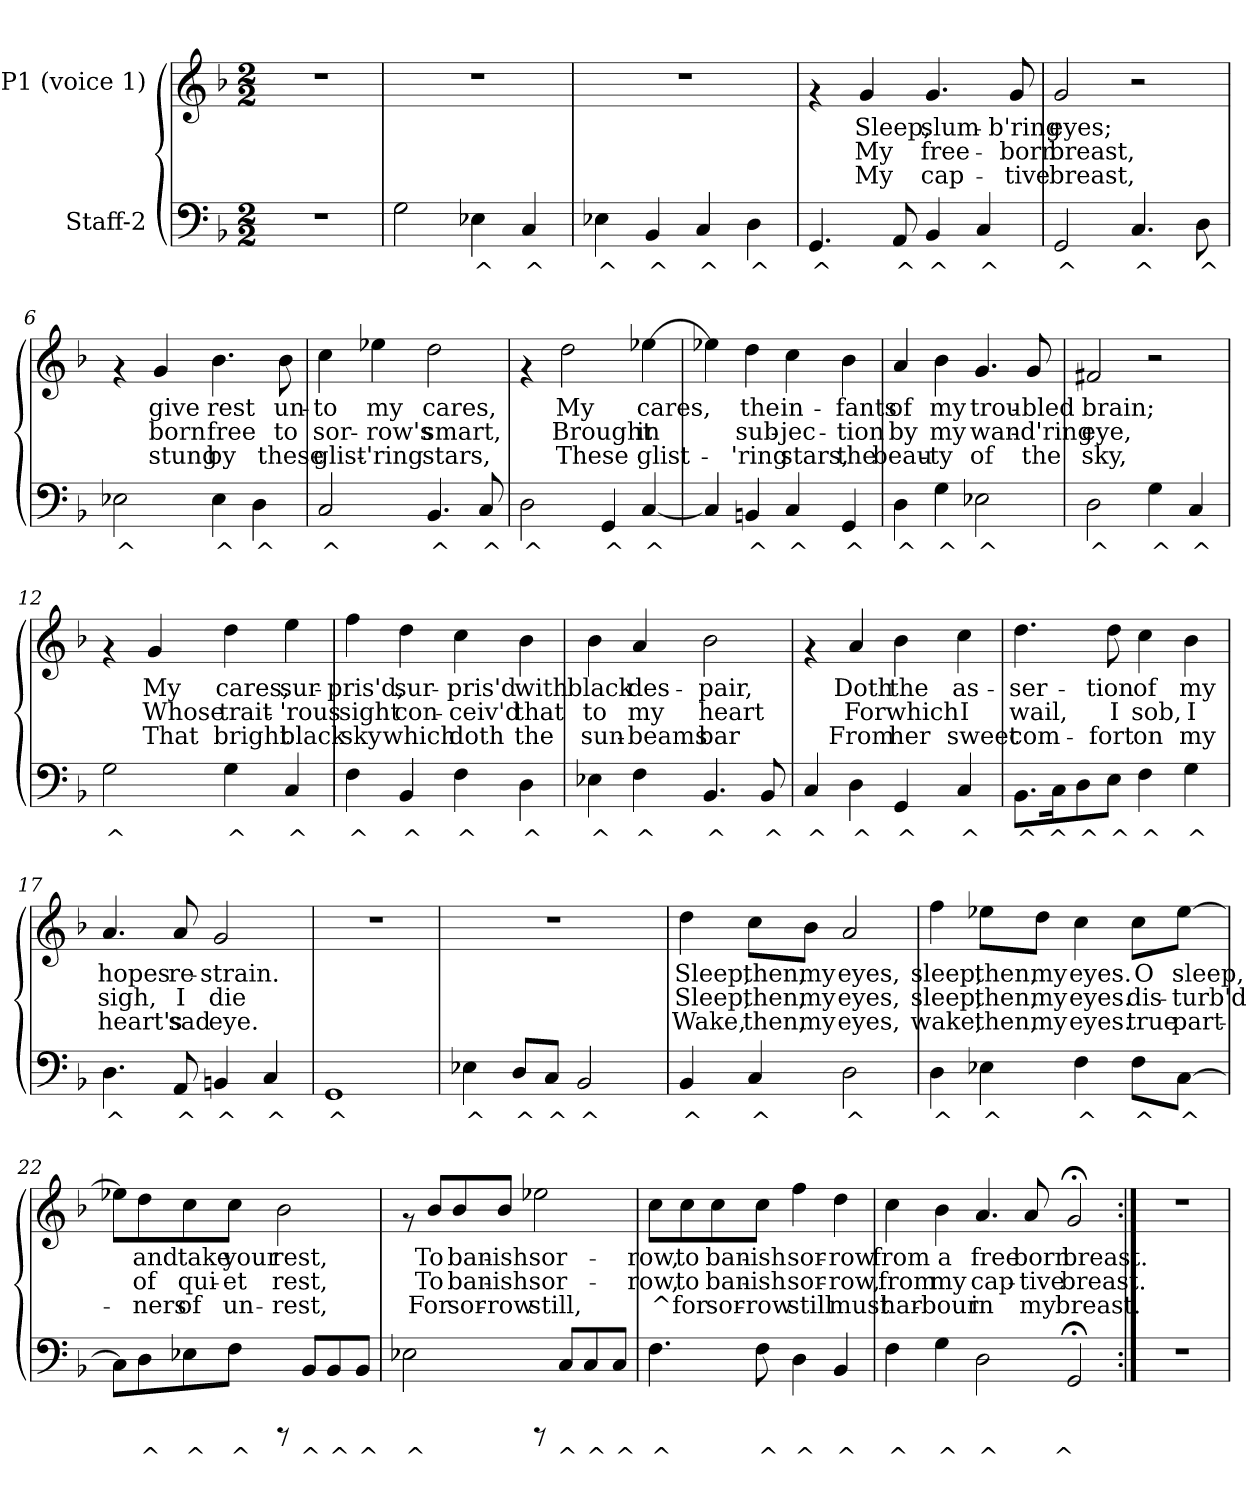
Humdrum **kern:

**kern	**text	**kern	**text	**text	**text
*part2	*part2	*part1	*part1	*part1	*part1
*staff2	*staff2	*staff1	*staff1	*staff1	*staff1
*I"Staff-2	*	*I"P1 (voice 1)	*	*	*
!!LO:PB:g=z
*stria5	*	*stria5	*	*	*
*clefF4	*	*clefG2	*	*	*
*k[b-]	*	*k[b-]	*	*	*
*F:	*	*F:	*	*	*
*M2/2	*	*M2/2	*	*	*
=1	=1	=1	=1	=1	=1
1r	.	1r	.	.	.
=2	=2	=2	=2	=2	=2
*	*	*MM132	*	*	*
!	!LO:LY:b:cj	!	!	!	!
2G\	.	1r	.	.	.
!	!LO:LY:b:cj	!	!	!	!
4E-X\	^	.	.	.	.
!	!LO:LY:b:cj	!	!	!	!
4C/	^	.	.	.	.
=3	=3	=3	=3	=3	=3
!	!LO:LY:b:cj	!	!	!	!
4E-X\	^	1r	.	.	.
!	!LO:LY:b:cj	!	!	!	!
4BB-/	^	.	.	.	.
!	!LO:LY:b:cj	!	!	!	!
4C/	^	.	.	.	.
!	!LO:LY:b:cj	!	!	!	!
4D\	^	.	.	.	.
=4	=4	=4	=4	=4	=4
!	!LO:LY:b:cj	!	!	!	!
4.GG/	^	4rf	.	.	.
!	!	!	!LO:LY:b:cj	!LO:LY:b:cj	!LO:LY:b:cj
.	.	4g/	Sleep,	My	My
!	!LO:LY:b:cj	!	!	!	!
8AA/	^	.	.	.	.
!	!LO:LY:b:cj	!	!LO:LY:b:cj	!LO:LY:b:cj	!LO:LY:b:cj
4BB-/	^	4.g/	slum-	-free-	-cap-
!	!LO:LY:b:cj	!	!	!	!
4C/	^	.	.	.	.
!	!	!	!LO:LY:b:cj	!LO:LY:b:cj	!LO:LY:b:cj
.	.	8g/	-b'ring	born	tive
=5	=5	=5	=5	=5	=5
!	!LO:LY:b:cj	!	!LO:LY:b:cj	!LO:LY:b:cj	!LO:LY:b:cj
2GG/	^	2g/	eyes;	breast,	breast,
!	!LO:LY:b:cj	!	!	!	!
4.C/	^	2r	.	.	.
!	!LO:LY:b:cj	!	!	!	!
8D\	^	.	.	.	.
!!LO:LB:g=z
=6	=6	=6	=6	=6	=6
!	!LO:LY:b:cj	!	!	!	!
2E-X\	^	4rf	.	.	.
!	!	!	!LO:LY:b:cj	!LO:LY:b:cj	!LO:LY:b:cj
.	.	4g/	give	born	stung
!	!LO:LY:b:cj	!	!LO:LY:b:cj	!LO:LY:b:cj	!LO:LY:b:cj
4E-\	^	4.b-\	rest	free	by
!	!LO:LY:b:cj	!	!	!	!
4D\	^	.	.	.	.
!	!	!	!LO:LY:b:cj	!LO:LY:b:cj	!LO:LY:b:cj
.	.	8b-\	un-	-to	these
=7	=7	=7	=7	=7	=7
!	!LO:LY:b:cj	!	!LO:LY:b:cj	!LO:LY:b:cj	!LO:LY:b:cj
2C/	^	4cc\	to	sor-	-glist-
!	!	!	!LO:LY:b:cj	!LO:LY:b:cj	!LO:LY:b:cj
.	.	4ee-X\	-my	row's	'ring
!	!LO:LY:b:cj	!	!LO:LY:b:cj	!LO:LY:b:cj	!LO:LY:b:cj
4.BB-/	^	2dd\	cares,	smart,	stars,
!	!LO:LY:b:cj	!	!	!	!
8C/	^	.	.	.	.
=8	=8	=8	=8	=8	=8
!	!LO:LY:b:cj	!	!	!	!
2D\	^	4rf	.	.	.
!	!	!	!LO:LY:b:cj	!LO:LY:b:cj	!LO:LY:b:cj
.	.	2dd\	My	Brought	These
!	!LO:LY:b:cj	!	!	!	!
4GG/	^	.	.	.	.
!	!LO:LY:b:cj	!	!LO:LY:b:cj	!LO:LY:b:cj	!LO:LY:b:cj
[<4C/	^	[>4ee-X\	cares,	in	glist-
=9	=9	=9	=9	=9	=9
!	!LO:LY:b:cj	!	!LO:LY:b:cj	!LO:LY:b:cj	!LO:LY:b:cj
4C/]	.	4ee-X\]	-	.	.
!	!LO:LY:b:cj	!	!LO:LY:b:cj	!LO:LY:b:cj	!LO:LY:b:cj
4BBn/	^	4dd\	the	sub-	-'ring
!	!LO:LY:b:cj	!	!LO:LY:b:cj	!LO:LY:b:cj	!LO:LY:b:cj
4C/	^	4cc\	in-	-jec-	-stars,
!	!LO:LY:b:cj	!	!LO:LY:b:cj	!LO:LY:b:cj	!LO:LY:b:cj
4GG/	^	4b-\	fants	tion	the
=10	=10	=10	=10	=10	=10
!	!LO:LY:b:cj	!	!LO:LY:b:cj	!LO:LY:b:cj	!LO:LY:b:cj
4D\	^	4a/	of	by	beau-
!	!LO:LY:b:cj	!	!LO:LY:b:cj	!LO:LY:b:cj	!LO:LY:b:cj
4G\	^	4b-\	-my	my	ty
!	!LO:LY:b:cj	!	!LO:LY:b:cj	!LO:LY:b:cj	!LO:LY:b:cj
2E-X\	^	4.g/	trou-	-wan-	-of
!	!	!	!LO:LY:b:cj	!LO:LY:b:cj	!LO:LY:b:cj
.	.	8g/	bled	d'ring	the
!!LO:LB:g=z
=11	=11	=11	=11	=11	=11
!	!LO:LY:b:cj	!	!LO:LY:b:cj	!LO:LY:b:cj	!LO:LY:b:cj
2D\	^	2f#X/	brain;	eye,	sky,
!	!LO:LY:b:cj	!	!	!	!
4G\	^	2r	.	.	.
!	!LO:LY:b:cj	!	!	!	!
4C/	^	.	.	.	.
=12	=12	=12	=12	=12	=12
!	!LO:LY:b:cj	!	!	!	!
2G\	^	4rf	.	.	.
!	!	!	!LO:LY:b:cj	!LO:LY:b:cj	!LO:LY:b:cj
.	.	4g/	My	Whose	That
!	!LO:LY:b:cj	!	!LO:LY:b:cj	!LO:LY:b:cj	!LO:LY:b:cj
4G\	^	4dd\	cares,	trait-	-bright
!	!LO:LY:b:cj	!	!LO:LY:b:cj	!LO:LY:b:cj	!LO:LY:b:cj
4C/	^	4ee\	sur-	-'rous	black
=13	=13	=13	=13	=13	=13
!	!LO:LY:b:cj	!	!LO:LY:b:cj	!LO:LY:b:cj	!LO:LY:b:cj
4F\	^	4ff\	pris'd,	sight	sky
!	!LO:LY:b:cj	!	!LO:LY:b:cj	!LO:LY:b:cj	!LO:LY:b:cj
4BB-/	^	4dd\	sur-	-con-	-which
!	!LO:LY:b:cj	!	!LO:LY:b:cj	!LO:LY:b:cj	!LO:LY:b:cj
4F\	^	4cc\	pris'd	ceiv'd	doth
!	!LO:LY:b:cj	!	!LO:LY:b:cj	!LO:LY:b:cj	!LO:LY:b:cj
4D\	^	4b-\	with	that	the
=14	=14	=14	=14	=14	=14
!	!LO:LY:b:cj	!	!LO:LY:b:cj	!LO:LY:b:cj	!LO:LY:b:cj
4E-X\	^	4b-\	black	to	sun-
!	!LO:LY:b:cj	!	!LO:LY:b:cj	!LO:LY:b:cj	!LO:LY:b:cj
4F\	^	4a/	-des-	-my	beams
!	!LO:LY:b:cj	!	!LO:LY:b:cj	!LO:LY:b:cj	!LO:LY:b:cj
4.BB-/	^	2b-\	pair,	heart	bar
!	!LO:LY:b:cj	!	!	!	!
8BB-/	^	.	.	.	.
=15	=15	=15	=15	=15	=15
!	!LO:LY:b:cj	!	!	!	!
4C/	^	4rf	.	.	.
!	!LO:LY:b:cj	!	!LO:LY:b:cj	!LO:LY:b:cj	!LO:LY:b:cj
4D\	^	4a/	Doth	For	From
!	!LO:LY:b:cj	!	!LO:LY:b:cj	!LO:LY:b:cj	!LO:LY:b:cj
4GG/	^	4b-\	the	which	her
!	!LO:LY:b:cj	!	!LO:LY:b:cj	!LO:LY:b:cj	!LO:LY:b:cj
4C/	^	4cc\	as-	-I	sweet
!!LO:LB:g=z
=16	=16	=16	=16	=16	=16
!	!LO:LY:b:cj	!	!LO:LY:b:cj	!LO:LY:b:cj	!LO:LY:b:cj
8.BB-\L	^	4.dd\	ser-	-wail,	com-
!	!LO:LY:b:cj	!	!	!	!
16C\	^	.	.	.	.
!	!LO:LY:b:cj	!	!	!	!
8D\	^	.	.	.	.
!	!LO:LY:b:cj	!	!LO:LY:b:cj	!LO:LY:b:cj	!LO:LY:b:cj
8E\J	^	8dd\	-tion	I	fort
!	!LO:LY:b:cj	!	!LO:LY:b:cj	!LO:LY:b:cj	!LO:LY:b:cj
4F\	^	4cc\	of	sob,	on
!	!LO:LY:b:cj	!	!LO:LY:b:cj	!LO:LY:b:cj	!LO:LY:b:cj
4G\	^	4b-\	my	I	my
=17	=17	=17	=17	=17	=17
!	!LO:LY:b:cj	!	!LO:LY:b:cj	!LO:LY:b:cj	!LO:LY:b:cj
4.D\	^	4.a/	hopes	sigh,	heart's
!	!LO:LY:b:cj	!	!LO:LY:b:cj	!LO:LY:b:cj	!LO:LY:b:cj
8AA/	^	8a/	re-	-I	sad
!	!LO:LY:b:cj	!	!LO:LY:b:cj	!LO:LY:b:cj	!LO:LY:b:cj
4BBn/	^	2g/	strain.	die	eye.
!	!LO:LY:b:cj	!	!	!	!
4C/	^	.	.	.	.
=18	=18	=18	=18	=18	=18
!	!LO:LY:b:cj	!	!	!	!
1GG	^	1r	.	.	.
=19	=19	=19	=19	=19	=19
!	!LO:LY:b:cj	!	!	!	!
4E-X\	^	1r	.	.	.
!	!LO:LY:b:cj	!	!	!	!
8D/L	^	.	.	.	.
!	!LO:LY:b:cj	!	!	!	!
8C/J	^	.	.	.	.
!	!LO:LY:b:cj	!	!	!	!
2BB-/	^	.	.	.	.
=20	=20	=20	=20	=20	=20
!	!LO:LY:b:cj	!	!LO:LY:b:cj	!LO:LY:b:cj	!LO:LY:b:cj
4BB-/	^	4dd\	Sleep,	Sleep,	Wake,
!	!LO:LY:b:cj	!	!LO:LY:b:cj	!LO:LY:b:cj	!LO:LY:b:cj
4C/	^	8cc\L	then,	then,	then,
!	!	!	!LO:LY:b:cj	!LO:LY:b:cj	!LO:LY:b:cj
.	.	8b-\J	my	my	my
!	!LO:LY:b:cj	!	!LO:LY:b:cj	!LO:LY:b:cj	!LO:LY:b:cj
2D\	^	2a/	eyes,	eyes,	eyes,
!!LO:LB:g=z
=21	=21	=21	=21	=21	=21
!	!LO:LY:b:cj	!	!LO:LY:b:cj	!LO:LY:b:cj	!LO:LY:b:cj
4D\	^	4ff\	sleep,	sleep,	wake,
!	!LO:LY:b:cj	!	!LO:LY:b:cj	!LO:LY:b:cj	!LO:LY:b:cj
4E-X\	^	8ee-X\L	then,	then,	then,
!	!	!	!LO:LY:b:cj	!LO:LY:b:cj	!LO:LY:b:cj
.	.	8dd\J	my	my	my
!	!LO:LY:b:cj	!	!LO:LY:b:cj	!LO:LY:b:cj	!LO:LY:b:cj
4F\	^	4cc\	eyes.	eyes.	eyes.
!	!LO:LY:b:cj	!	!LO:LY:b:cj	!LO:LY:b:cj	!LO:LY:b:cj
8F\L	^	8cc\L	O	dis-	-true
!	!LO:LY:b:cj	!	!LO:LY:b:cj	!LO:LY:b:cj	!LO:LY:b:cj
[>8C\J	^	[>8ee-\J	sleep,	turb'd	part-
=22	=22	=22	=22	=22	=22
!	!LO:LY:b:cj	!	!LO:LY:b:cj	!LO:LY:b:cj	!LO:LY:b:cj
8C\L]	.	8ee-X\L]	-	.	.
!	!LO:LY:b:cj	!	!LO:LY:b:cj	!LO:LY:b:cj	!LO:LY:b:cj
8D\	^	8dd\	and	of	ners
!	!LO:LY:b:cj	!	!LO:LY:b:cj	!LO:LY:b:cj	!LO:LY:b:cj
8E-X\	^	8cc\	take	qui-	-of
!	!LO:LY:b:cj	!	!LO:LY:b:cj	!LO:LY:b:cj	!LO:LY:b:cj
8F\J	^	8cc\J	your	et	un-
!	!	!	!LO:LY:b:cj	!LO:LY:b:cj	!LO:LY:b:cj
8rCCC	.	2b-\	-rest,	rest,	rest,
!	!LO:LY:b:cj	!	!	!	!
8BB-/L	^	.	.	.	.
!	!LO:LY:b:cj	!	!	!	!
8BB-/	^	.	.	.	.
!	!LO:LY:b:cj	!	!	!	!
8BB-/J	^	.	.	.	.
=23	=23	=23	=23	=23	=23
!	!LO:LY:b:cj	!	!	!	!
2E-X\	^	8rf	.	.	.
!	!	!	!LO:LY:b:cj	!LO:LY:b:cj	!LO:LY:b:cj
.	.	8b-/L	To	To	For
!	!	!	!LO:LY:b:cj	!LO:LY:b:cj	!LO:LY:b:cj
.	.	8b-/	ban-	-ban-	-sor-
!	!	!	!LO:LY:b:cj	!LO:LY:b:cj	!LO:LY:b:cj
.	.	8b-/J	-ish	ish	row
!	!	!	!LO:LY:b:cj	!LO:LY:b:cj	!LO:LY:b:cj
8rCCC	.	2ee-X\	sor-	-sor-	-still,
!	!LO:LY:b:cj	!	!	!	!
8C/L	^	.	.	.	.
!	!LO:LY:b:cj	!	!	!	!
8C/	^	.	.	.	.
!	!LO:LY:b:cj	!	!	!	!
8C/J	^	.	.	.	.
!!LO:LB:g=z
=24	=24	=24	=24	=24	=24
!	!LO:LY:b:cj	!	!LO:LY:b:cj	!LO:LY:b:cj	!LO:LY:b:cj
4.F\	^	8cc\L	row,	row,	^
!	!	!	!LO:LY:b:cj	!LO:LY:b:cj	!LO:LY:b:cj
.	.	8cc\	to	to	for
!	!	!	!LO:LY:b:cj	!LO:LY:b:cj	!LO:LY:b:cj
.	.	8cc\	ban-	-ban-	-sor-
!	!LO:LY:b:cj	!	!LO:LY:b:cj	!LO:LY:b:cj	!LO:LY:b:cj
8F\	^	8cc\J	-ish	ish	row
!	!LO:LY:b:cj	!	!LO:LY:b:cj	!LO:LY:b:cj	!LO:LY:b:cj
4D\	^	4ff\	sor-	-sor-	-still
!	!LO:LY:b:cj	!	!LO:LY:b:cj	!LO:LY:b:cj	!LO:LY:b:cj
4BB-/	^	4dd\	row	row,	must
=25	=25	=25	=25	=25	=25
!	!LO:LY:b:cj	!	!LO:LY:b:cj	!LO:LY:b:cj	!LO:LY:b:cj
4F\	^	4cc\	from	from	har-
!	!LO:LY:b:cj	!	!LO:LY:b:cj	!LO:LY:b:cj	!LO:LY:b:cj
4G\	^	4b-\	-a	my	bour
!	!LO:LY:b:cj	!	!LO:LY:b:cj	!LO:LY:b:cj	!LO:LY:b:cj
2D\	^	4.a/	free	cap-	-in
!	!	!	!LO:LY:b:cj	!LO:LY:b:cj	!LO:LY:b:cj
.	.	8a/	born	tive	my
!	!LO:LY:b:cj	!	!LO:LY:b:cj	!LO:LY:b:cj	!LO:LY:b:cj
2GG;</	^	2g;</	breast.	breast.	breast.
=26:|!	=26:|!	=26:|!	=26:|!	=26:|!	=26:|!
1r	.	1r	.	.	.
=	=	=	=	=	=
*-	*-	*-	*-	*-	*-
